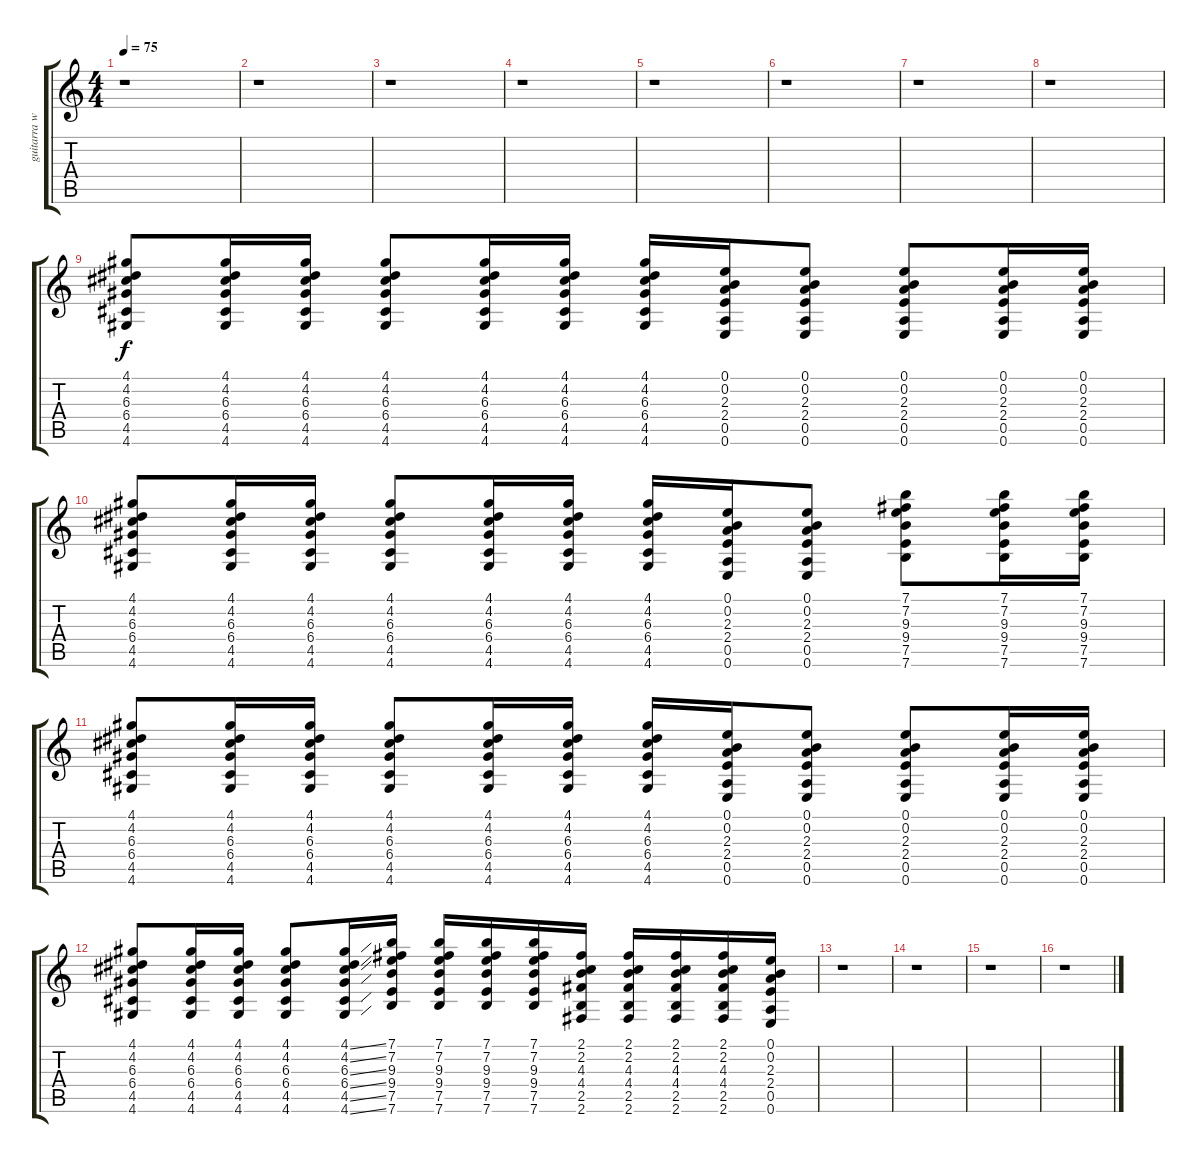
\track ("guitarra w/dist" "guitarra w") {instrument distortionguitar}
\staff {score tabs}
\tuning (E4 B3 G3 D3 A2 E2) {hide}
\ts (4 4)
\tempo 75
\clef g2
\ks c
r.1{dy f instrument distortionguitar} |
r.1 |
r.1 |
r.1 |
r.1 |
r.1 |
r.1 |
r.1 |
(4.1 4.2 6.3 6.4 4.5 4.6).8 (4.1 4.2 6.3 6.4 4.5 4.6).16 (4.1 4.2 6.3 6.4 4.5 4.6).16 (4.1 4.2 6.3 6.4 4.5 4.6).8 (4.1 4.2 6.3 6.4 4.5 4.6).16 (4.1 4.2 6.3 6.4 4.5 4.6).16 (4.1 4.2 6.3 6.4 4.5 4.6).16 (0.1 0.2 2.3 2.4 0.5 0.6).16 (0.1 0.2 2.3 2.4 0.5 0.6).8 (0.1 0.2 2.3 2.4 0.5 0.6).8 (0.1 0.2 2.3 2.4 0.5 0.6).16 (0.1 0.2 2.3 2.4 0.5 0.6).16 |
(4.1 4.2 6.3 6.4 4.5 4.6).8 (4.1 4.2 6.3 6.4 4.5 4.6).16 (4.1 4.2 6.3 6.4 4.5 4.6).16 (4.1 4.2 6.3 6.4 4.5 4.6).8 (4.1 4.2 6.3 6.4 4.5 4.6).16 (4.1 4.2 6.3 6.4 4.5 4.6).16 (4.1 4.2 6.3 6.4 4.5 4.6).16 (0.1 0.2 2.3 2.4 0.5 0.6).16 (0.1 0.2 2.3 2.4 0.5 0.6).8 (7.1 7.2 9.3 9.4 7.5 7.6).8 (7.1 7.2 9.3 9.4 7.5 7.6).16 (7.1 7.2 9.3 9.4 7.5 7.6).16 |
(4.1 4.2 6.3 6.4 4.5 4.6).8 (4.1 4.2 6.3 6.4 4.5 4.6).16 (4.1 4.2 6.3 6.4 4.5 4.6).16 (4.1 4.2 6.3 6.4 4.5 4.6).8 (4.1 4.2 6.3 6.4 4.5 4.6).16 (4.1 4.2 6.3 6.4 4.5 4.6).16 (4.1 4.2 6.3 6.4 4.5 4.6).16 (0.1 0.2 2.3 2.4 0.5 0.6).16 (0.1 0.2 2.3 2.4 0.5 0.6).8 (0.1 0.2 2.3 2.4 0.5 0.6).8 (0.1 0.2 2.3 2.4 0.5 0.6).16 (0.1 0.2 2.3 2.4 0.5 0.6).16 |
(4.1 4.2 6.3 6.4 4.5 4.6).8 (4.1 4.2 6.3 6.4 4.5 4.6).16 (4.1 4.2 6.3 6.4 4.5 4.6).16 (4.1 4.2 6.3 6.4 4.5 4.6).8 (4.1{ss} 4.2{ss} 6.3{ss} 6.4{ss} 4.5{ss} 4.6{ss}).16 (7.1 7.2 9.3 9.4 7.5 7.6).16 (7.1 7.2 9.3 9.4 7.5 7.6).16 (7.1 7.2 9.3 9.4 7.5 7.6).16 (7.1 7.2 9.3 9.4 7.5 7.6).16 (2.1 2.2 4.3 4.4 2.5 2.6).16 (2.1 2.2 4.3 4.4 2.5 2.6).16 (2.1 2.2 4.3 4.4 2.5 2.6).16 (2.1 2.2 4.3 4.4 2.5 2.6).16 (0.1 0.2 2.3 2.4 0.5 0.6).16 |
r.1 |
r.1 |
r.1 |
r.1
